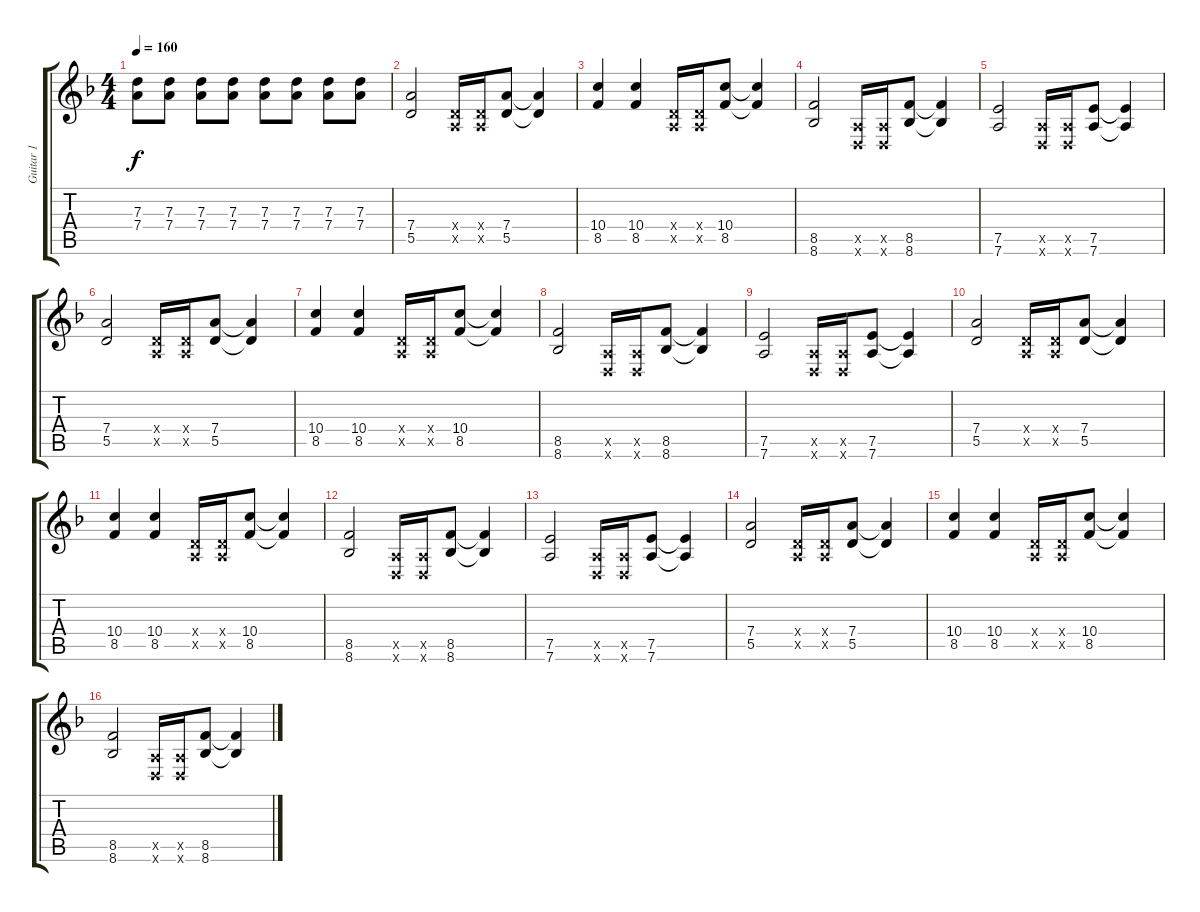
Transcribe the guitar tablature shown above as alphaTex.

\track ("Guitar 1" "Guitar 1") {instrument distortionguitar}
\staff {score tabs}
\tuning (E4 B3 G3 D3 A2 D2) {hide}
\ts (4 4)
\tempo 160
\clef g2
\ks f
(7.3 7.4).8{dy f} (7.3 7.4).8 (7.3 7.4).8 (7.3 7.4).8 (7.3 7.4).8 (7.3 7.4).8 (7.3 7.4).8 (7.3 7.4).8 |
(7.4 5.5).2 (0.4{x} 0.5{x}).16 (0.4{x} 0.5{x}).16 (7.4 5.5).8 (7.4{t} 5.5{t}).4 |
(10.4 8.5).4 (10.4 8.5).4 (0.4{x} 0.5{x}).16 (0.4{x} 0.5{x}).16 (10.4 8.5).8 (10.4{t} 8.5{t}).4 |
(8.5 8.6).2 (0.5{x} 0.6{x}).16 (0.5{x} 0.6{x}).16 (8.5 8.6).8 (8.5{t} 8.6{t}).4 |
(7.5 7.6).2 (0.5{x} 0.6{x}).16 (0.5{x} 0.6{x}).16 (7.5 7.6).8 (7.5{t} 7.6{t}).4 |
(7.4 5.5).2 (0.4{x} 0.5{x}).16 (0.4{x} 0.5{x}).16 (7.4 5.5).8 (7.4{t} 5.5{t}).4 |
(10.4 8.5).4 (10.4 8.5).4 (0.4{x} 0.5{x}).16 (0.4{x} 0.5{x}).16 (10.4 8.5).8 (10.4{t} 8.5{t}).4 |
(8.5 8.6).2 (0.5{x} 0.6{x}).16 (0.5{x} 0.6{x}).16 (8.5 8.6).8 (8.5{t} 8.6{t}).4 |
(7.5 7.6).2 (0.5{x} 0.6{x}).16 (0.5{x} 0.6{x}).16 (7.5 7.6).8 (7.5{t} 7.6{t}).4 |
(7.4 5.5).2 (0.4{x} 0.5{x}).16 (0.4{x} 0.5{x}).16 (7.4 5.5).8 (7.4{t} 5.5{t}).4 |
(10.4 8.5).4 (10.4 8.5).4 (0.4{x} 0.5{x}).16 (0.4{x} 0.5{x}).16 (10.4 8.5).8 (10.4{t} 8.5{t}).4 |
(8.5 8.6).2 (0.5{x} 0.6{x}).16 (0.5{x} 0.6{x}).16 (8.5 8.6).8 (8.5{t} 8.6{t}).4 |
(7.5 7.6).2 (0.5{x} 0.6{x}).16 (0.5{x} 0.6{x}).16 (7.5 7.6).8 (7.5{t} 7.6{t}).4 |
(7.4 5.5).2 (0.4{x} 0.5{x}).16 (0.4{x} 0.5{x}).16 (7.4 5.5).8 (7.4{t} 5.5{t}).4 |
(10.4 8.5).4 (10.4 8.5).4 (0.4{x} 0.5{x}).16 (0.4{x} 0.5{x}).16 (10.4 8.5).8 (10.4{t} 8.5{t}).4 |
(8.5 8.6).2 (0.5{x} 0.6{x}).16 (0.5{x} 0.6{x}).16 (8.5 8.6).8 (8.5{t} 8.6{t}).4
